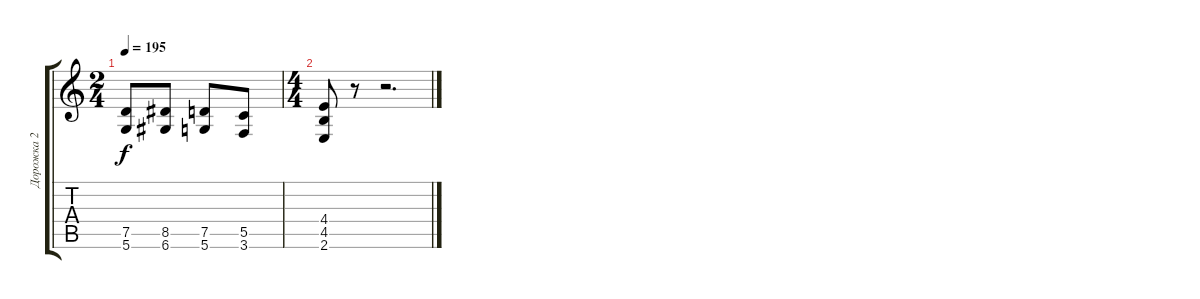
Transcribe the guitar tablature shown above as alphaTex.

\track ("Дорожка 2" "Дорожка 2") {instrument distortionguitar}
\staff {score tabs}
\tuning (D4 A3 F3 C3 G2 D2) {hide}
\ts (2 4)
\tempo 195
\clef g2
\ks c
(7.5{t} 5.6{t}).8{dy f} (8.5 6.6).8 (7.5 5.6).8 (5.5 3.6).8 |
\ts (4 4)
(4.4 4.5 2.6).8 r.8 r.2{d}
